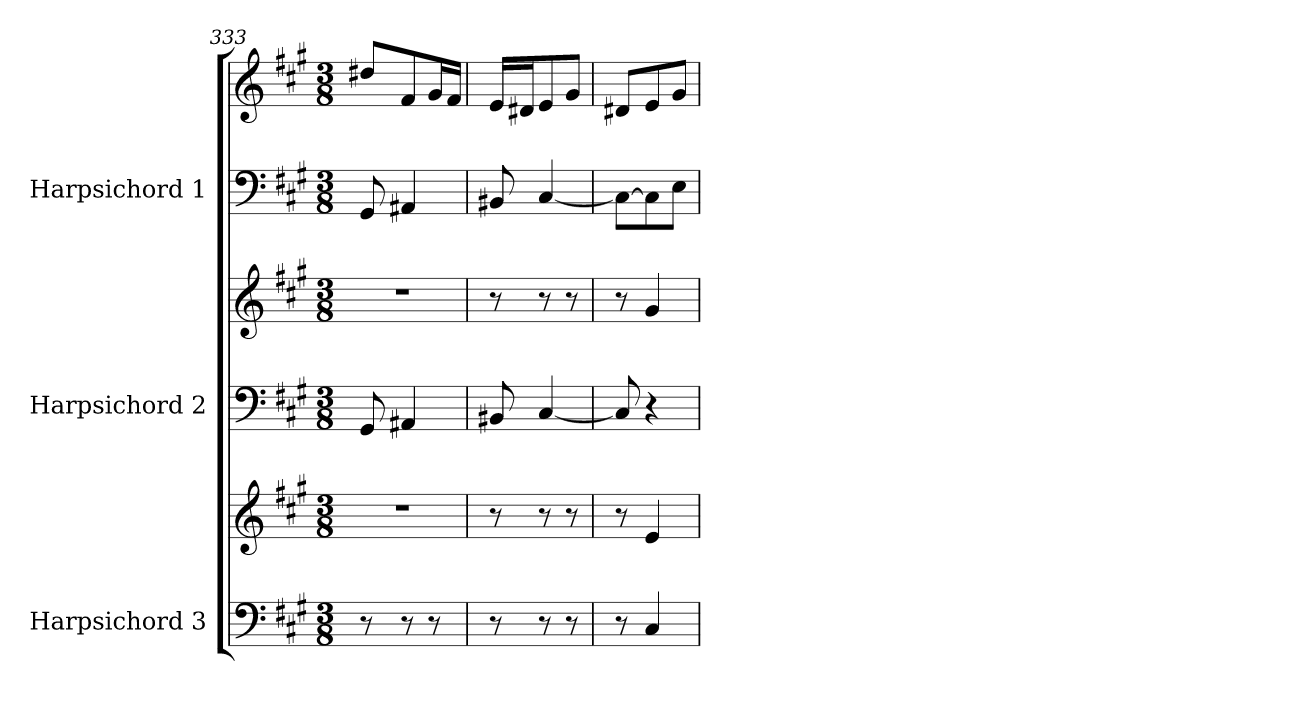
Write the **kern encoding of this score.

**kern	**kern	**kern	**kern	**kern	**kern
*part3	*part3	*part2	*part2	*part1	*part1
*staff6	*staff5	*staff4	*staff3	*staff2	*staff1
*I"Harpsichord 3	*	*I"Harpsichord 2	*	*I"Harpsichord 1	*
*I'Hp	*	*I'Hp	*	*I'Hp	*
*clefF4	*clefG2	*clefF4	*clefG2	*clefF4	*clefG2
*k[f#c#g#]	*k[f#c#g#]	*k[f#c#g#]	*k[f#c#g#]	*k[f#c#g#]	*k[f#c#g#]
*M3/8	*M3/8	*M3/8	*M3/8	*M3/8	*M3/8
=333	=333	=333	=333	=333	=333
8r	4.r	8GG#/	4.r	8GG#/	8dd#X/L
8r	.	4AA#X/	.	4AA#X/	8f#/
8r	.	.	.	.	16g#/L
.	.	.	.	.	16f#/JJ
=334	=334	=334	=334	=334	=334
8r	8r	8BB#X/	8r	8BB#X/	16e/LL
.	.	.	.	.	16d#X/J
8r	8r	[4C#/	8r	[4C#/	8e/
8r	8r	.	8r	.	8g#/J
!!LO:LB:g=z
=335	=335	=335	=335	=335	=335
8r	8r	8C#/]	8r	8C#\L_	8d#X/L
4C#/	4e/	4r	4g#/	8C#\]	8e/
.	.	.	.	8E\J	8g#/J
=	=	=	=	=	=
*-	*-	*-	*-	*-	*-
